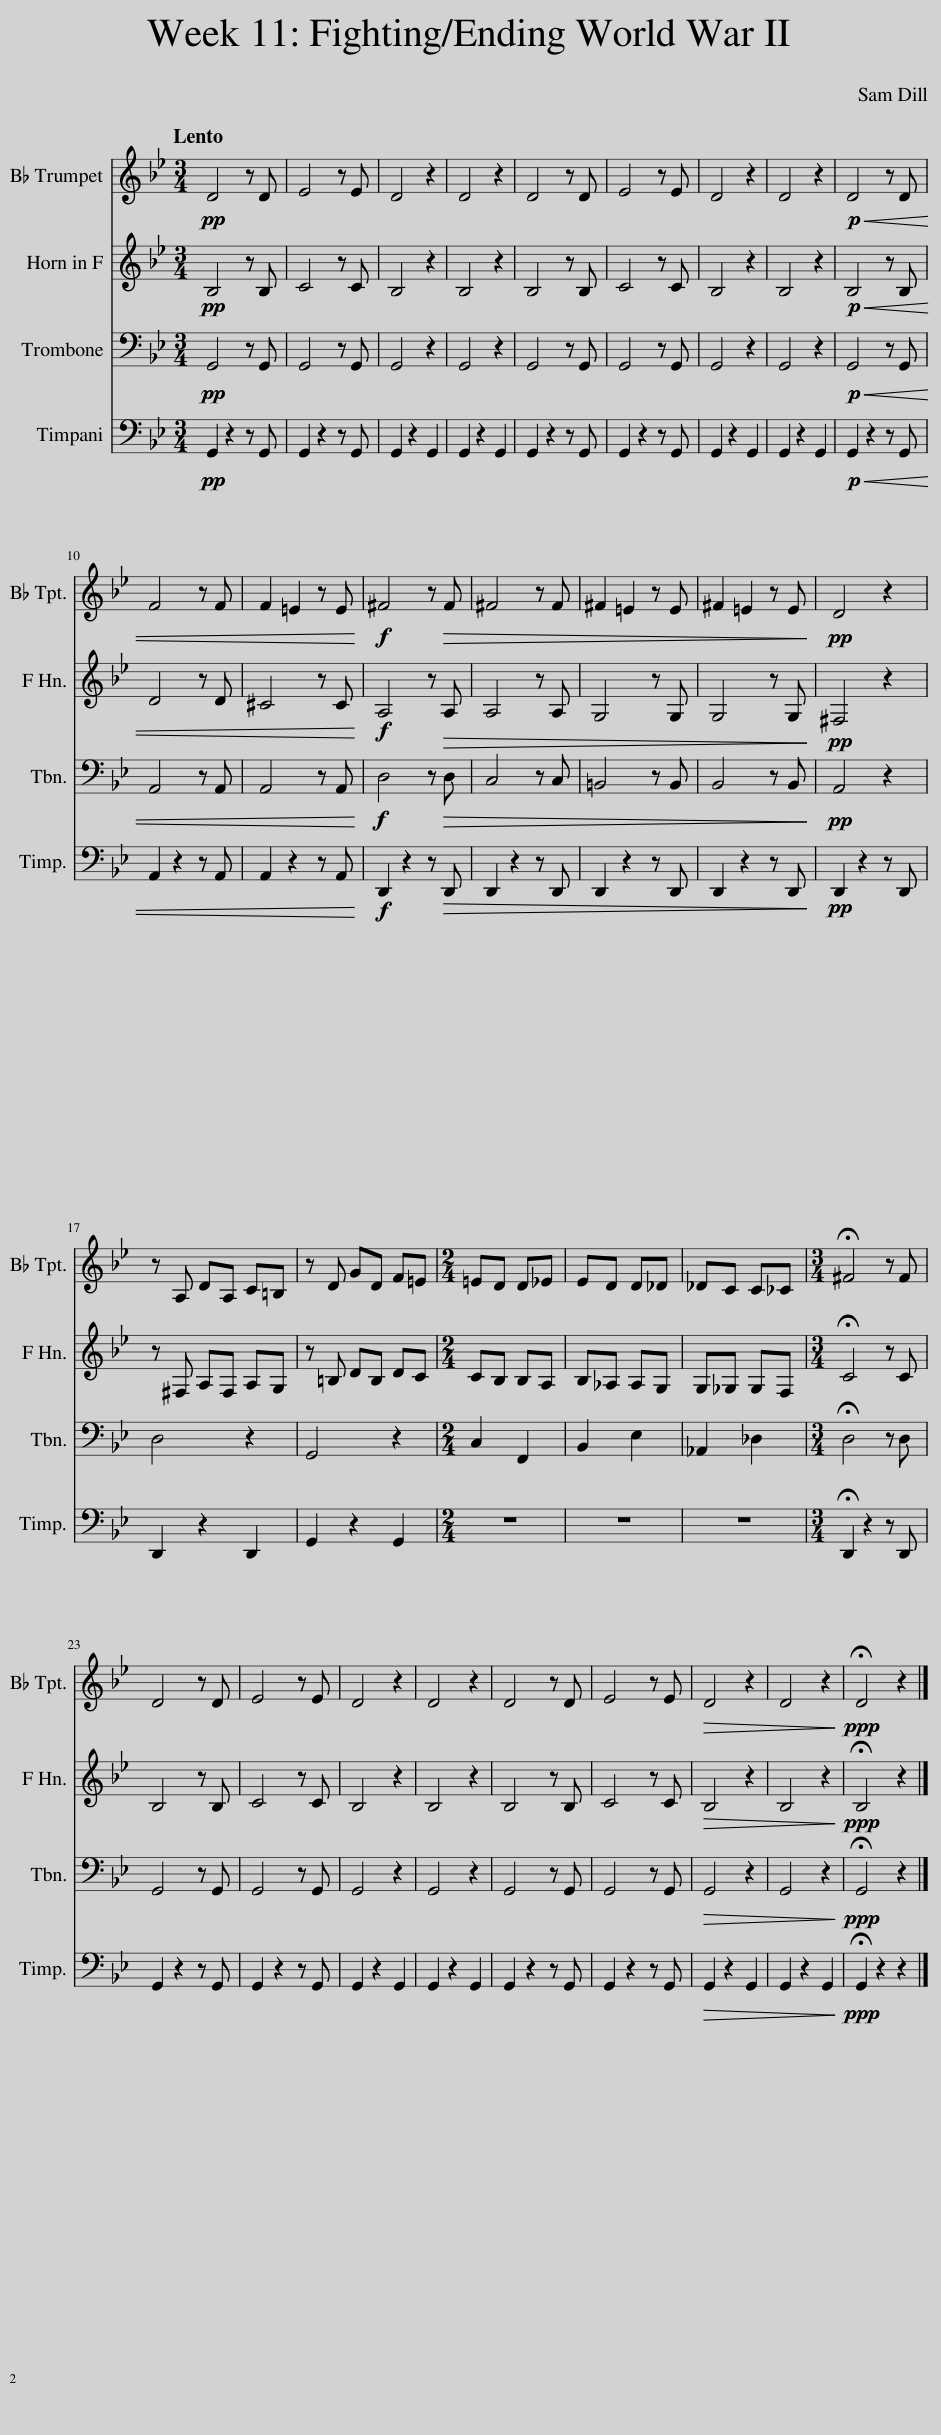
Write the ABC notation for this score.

X:1
%%score 1 2 3 4
L:1/8
Q:1/4=52
M:3/4
I:linebreak $
K:Bb
V:1 treble transpose=-2
V:2 treble transpose=-7
V:3 bass
V:4 bass
V:1
[K:Bb]!pp! =E4 z E | F4 z F | =E4 z2 | =E4 z2 | =E4 z E | %5
 F4 z F | =E4 z2 | =E4 z2 |!p!!<(! =E4 z E |$!mp! G4 z G | %10
!mf! G2 ^F2 z F!<)! |!f! ^G4 z!>(! G |!mf! ^G4 z G |!mp! ^G2 ^F2 z F |!p! ^G2 ^F2 z F!>)! | %15
!pp! =E4 z2 |$ z =B, =EB, D^C | z =E AE G^F |[M:2/4] ^F=E E=F | F=E E_E | %20
 ED D_D |[M:3/4] !fermata!^G4 z G |$ =E4 z E | F4 z F | =E4 z2 | %25
 =E4 z2 | =E4 z E | F4 z F |!>(! =E4 z2 | =E4 z2!>)! | %30
!ppp! !fermata!=E4 z2 |] %31
V:2
[K:Bb]!pp! F4 z F | G4 z G | F4 z2 | F4 z2 | F4 z F | %5
 G4 z G | F4 z2 | F4 z2 |!p!!<(! F4 z F |$!mp! A4 z A | %10
!mf! ^G4 z G!<)! |!f! =E4 z!>(! E |!mf! =E4 z E |!mp! D4 z D |!p! D4 z D!>)! | %15
!pp! ^C4 z2 |$ z ^C =EC ED | z ^F AF AG |[M:2/4] GF F=E | FE ED | %20
 D_D DC |[M:3/4] !fermata!G4 z G |$ F4 z F | G4 z G | F4 z2 | %25
 F4 z2 | F4 z F | G4 z G |!>(! F4 z2 | F4 z2!>)! | %30
!ppp! !fermata!F4 z2 |] %31
V:3
!pp! G,,4 z G,, | G,,4 z G,, | G,,4 z2 | G,,4 z2 | G,,4 z G,, | %5
 G,,4 z G,, | G,,4 z2 | G,,4 z2 |!p!!<(! G,,4 z G,, |$!mp! A,,4 z A,, | %10
!mf! A,,4 z A,,!<)! |!f! D,4 z!>(! D, |!mf! C,4 z C, |!mp! =B,,4 z B,, |!p! B,,4 z B,,!>)! | %15
!pp! A,,4 z2 |$ D,4 z2 | G,,4 z2 |[M:2/4] C,2 F,,2 | B,,2 E,2 | %20
 _A,,2 _D,2 |[M:3/4] !fermata!D,4 z D, |$ G,,4 z G,, | G,,4 z G,, | G,,4 z2 | %25
 G,,4 z2 | G,,4 z G,, | G,,4 z G,, |!>(! G,,4 z2 | G,,4 z2!>)! | %30
!ppp! !fermata!G,,4 z2 |] %31
V:4
!pp! G,,2 z2 z G,, | G,,2 z2 z G,, | G,,2 z2 G,,2 | G,,2 z2 G,,2 | G,,2 z2 z G,, | %5
 G,,2 z2 z G,, | G,,2 z2 G,,2 | G,,2 z2 G,,2 |!p!!<(! G,,2 z2 z G,, |$!mp! A,,2 z2 z A,, | %10
!mf! A,,2 z2 z A,,!<)! |!f! D,,2 z2 z!>(! D,, |!mf! D,,2 z2 z D,, |!mp! D,,2 z2 z D,, |!p! D,,2 z2 z D,,!>)! | %15
!pp! D,,2 z2 z D,, |$ D,,2 z2 D,,2 | G,,2 z2 G,,2 |[M:2/4] z4 | z4 | %20
 z4 |[M:3/4] !fermata!D,,2 z2 z D,, |$ G,,2 z2 z G,, | G,,2 z2 z G,, | G,,2 z2 G,,2 | %25
 G,,2 z2 G,,2 | G,,2 z2 z G,, | G,,2 z2 z G,, |!>(! G,,2 z2 G,,2 | G,,2 z2 G,,2!>)! | %30
!ppp! !fermata!G,,2 z2 z2 |] %31
